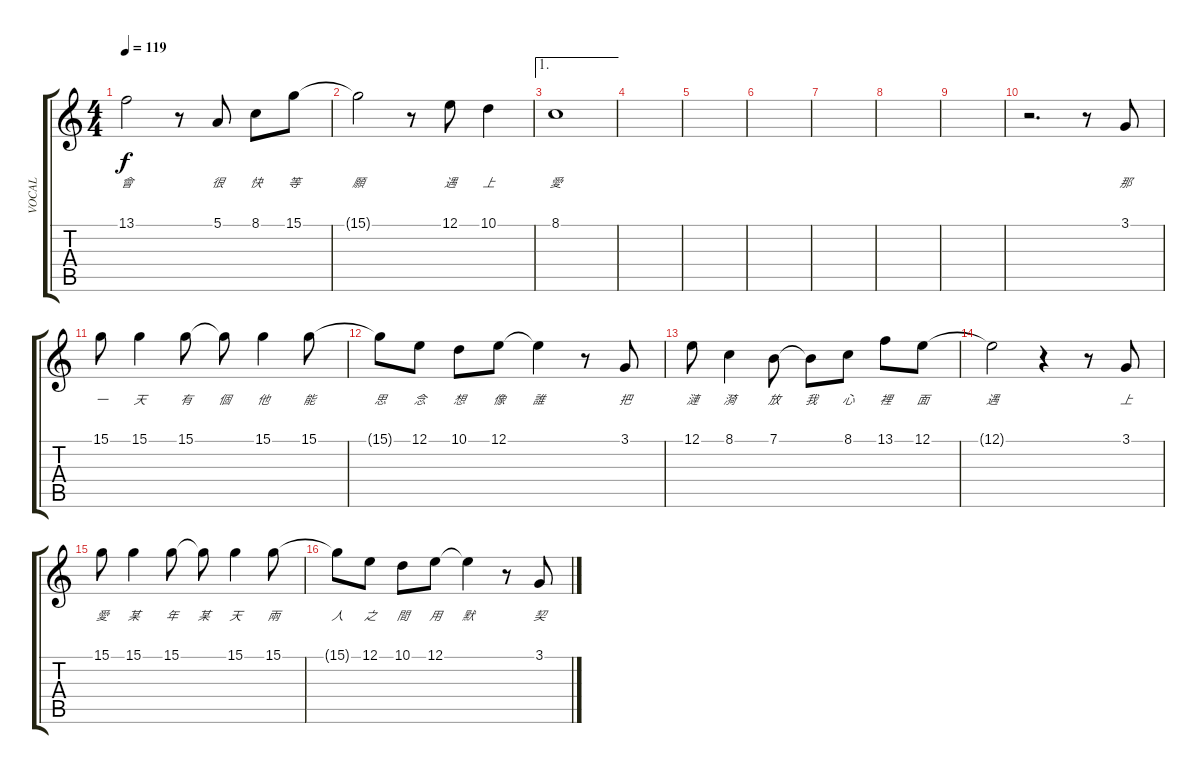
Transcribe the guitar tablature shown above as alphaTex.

\track ("VOCAL" "VOCAL") {instrument reedorgan}
\staff {score tabs}
\tuning (E4 B3 G3 D3 A2 E2) {hide}
\ts (4 4)
\tempo 119
\clef g2
\ks c
13.1{t}.2{lyrics (0 "會") lyrics (1 "") lyrics (2 "") lyrics (3 "") lyrics (4 "") dy f} r.8 5.1.8{lyrics (0 "很") lyrics (1 "") lyrics (2 "") lyrics (3 "") lyrics (4 "")} 8.1.8{lyrics (0 "快") lyrics (1 "") lyrics (2 "") lyrics (3 "") lyrics (4 "")} 15.1.8{lyrics (0 "等") lyrics (1 "") lyrics (2 "") lyrics (3 "") lyrics (4 "")} |
15.1{t}.2{lyrics (0 "願") lyrics (1 "") lyrics (2 "") lyrics (3 "") lyrics (4 "")} r.8 12.1.8{lyrics (0 "遇") lyrics (1 "") lyrics (2 "") lyrics (3 "") lyrics (4 "")} 10.1.4{lyrics (0 "上") lyrics (1 "") lyrics (2 "") lyrics (3 "") lyrics (4 "")} |
\ae 1
8.1.1{lyrics (0 "愛") lyrics (1 "") lyrics (2 "") lyrics (3 "") lyrics (4 "")} |
|
|
|
|
|
|
r.2{d} r.8 3.1.8{lyrics (0 "那") lyrics (1 "") lyrics (2 "") lyrics (3 "") lyrics (4 "")} |
15.1.8{lyrics (0 "一") lyrics (1 "") lyrics (2 "") lyrics (3 "") lyrics (4 "")} 15.1.4{lyrics (0 "天") lyrics (1 "") lyrics (2 "") lyrics (3 "") lyrics (4 "")} 15.1.8{lyrics (0 "有") lyrics (1 "") lyrics (2 "") lyrics (3 "") lyrics (4 "")} 15.1{t}.8{lyrics (0 "個") lyrics (1 "") lyrics (2 "") lyrics (3 "") lyrics (4 "")} 15.1.4{lyrics (0 "他") lyrics (1 "") lyrics (2 "") lyrics (3 "") lyrics (4 "")} 15.1.8{lyrics (0 "能") lyrics (1 "") lyrics (2 "") lyrics (3 "") lyrics (4 "")} |
15.1{t}.8{lyrics (0 "思") lyrics (1 "") lyrics (2 "") lyrics (3 "") lyrics (4 "")} 12.1.8{lyrics (0 "念") lyrics (1 "") lyrics (2 "") lyrics (3 "") lyrics (4 "")} 10.1.8{lyrics (0 "想") lyrics (1 "") lyrics (2 "") lyrics (3 "") lyrics (4 "")} 12.1.8{lyrics (0 "像") lyrics (1 "") lyrics (2 "") lyrics (3 "") lyrics (4 "")} 12.1{t}.4{lyrics (0 "誰") lyrics (1 "") lyrics (2 "") lyrics (3 "") lyrics (4 "")} r.8 3.1.8{lyrics (0 "把") lyrics (1 "") lyrics (2 "") lyrics (3 "") lyrics (4 "")} |
12.1.8{lyrics (0 "漣") lyrics (1 "") lyrics (2 "") lyrics (3 "") lyrics (4 "")} 8.1.4{lyrics (0 "漪") lyrics (1 "") lyrics (2 "") lyrics (3 "") lyrics (4 "")} 7.1.8{lyrics (0 "放") lyrics (1 "") lyrics (2 "") lyrics (3 "") lyrics (4 "")} 7.1{t}.8{lyrics (0 "我") lyrics (1 "") lyrics (2 "") lyrics (3 "") lyrics (4 "")} 8.1.8{lyrics (0 "心") lyrics (1 "") lyrics (2 "") lyrics (3 "") lyrics (4 "")} 13.1.8{lyrics (0 "裡") lyrics (1 "") lyrics (2 "") lyrics (3 "") lyrics (4 "")} 12.1.8{lyrics (0 "面") lyrics (1 "") lyrics (2 "") lyrics (3 "") lyrics (4 "")} |
12.1{t}.2{lyrics (0 "遇") lyrics (1 "") lyrics (2 "") lyrics (3 "") lyrics (4 "")} r.4 r.8 3.1.8{lyrics (0 "上") lyrics (1 "") lyrics (2 "") lyrics (3 "") lyrics (4 "")} |
15.1.8{lyrics (0 "愛") lyrics (1 "") lyrics (2 "") lyrics (3 "") lyrics (4 "")} 15.1.4{lyrics (0 "某") lyrics (1 "") lyrics (2 "") lyrics (3 "") lyrics (4 "")} 15.1.8{lyrics (0 "年") lyrics (1 "") lyrics (2 "") lyrics (3 "") lyrics (4 "")} 15.1{t}.8{lyrics (0 "某") lyrics (1 "") lyrics (2 "") lyrics (3 "") lyrics (4 "")} 15.1.4{lyrics (0 "天") lyrics (1 "") lyrics (2 "") lyrics (3 "") lyrics (4 "")} 15.1.8{lyrics (0 "兩") lyrics (1 "") lyrics (2 "") lyrics (3 "") lyrics (4 "")} |
15.1{t}.8{lyrics (0 "人") lyrics (1 "") lyrics (2 "") lyrics (3 "") lyrics (4 "")} 12.1.8{lyrics (0 "之") lyrics (1 "") lyrics (2 "") lyrics (3 "") lyrics (4 "")} 10.1.8{lyrics (0 "間") lyrics (1 "") lyrics (2 "") lyrics (3 "") lyrics (4 "")} 12.1.8{lyrics (0 "用") lyrics (1 "") lyrics (2 "") lyrics (3 "") lyrics (4 "")} 12.1{t}.4{lyrics (0 "默") lyrics (1 "") lyrics (2 "") lyrics (3 "") lyrics (4 "")} r.8 3.1.8{lyrics (0 "契") lyrics (1 "") lyrics (2 "") lyrics (3 "") lyrics (4 "")}
